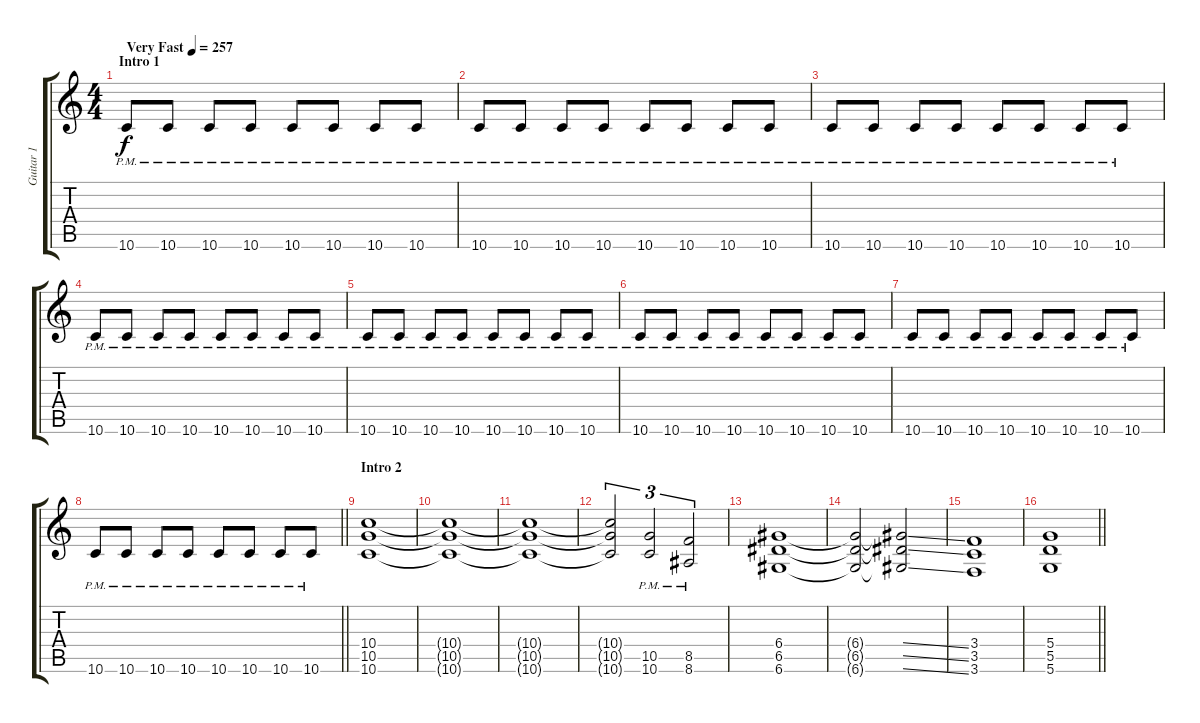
\track ("Guitar 1" "Guitar 1") {instrument distortionguitar}
\staff {score tabs}
\tuning (E4 B3 G3 D3 A2 D2) {hide}
\ts (4 4)
\section ("" "Intro 1")
\tempo (257 "Very Fast")
\clef g2
\ks c
10.6{pm}.8{dy f instrument distortionguitar} 10.6{pm}.8 10.6{pm}.8 10.6{pm}.8 10.6{pm}.8 10.6{pm}.8 10.6{pm}.8 10.6{pm}.8 |
10.6{pm}.8 10.6{pm}.8 10.6{pm}.8 10.6{pm}.8 10.6{pm}.8 10.6{pm}.8 10.6{pm}.8 10.6{pm}.8 |
10.6{pm}.8 10.6{pm}.8 10.6{pm}.8 10.6{pm}.8 10.6{pm}.8 10.6{pm}.8 10.6{pm}.8 10.6{pm}.8 |
10.6{pm}.8 10.6{pm}.8 10.6{pm}.8 10.6{pm}.8 10.6{pm}.8 10.6{pm}.8 10.6{pm}.8 10.6{pm}.8 |
10.6{pm}.8 10.6{pm}.8 10.6{pm}.8 10.6{pm}.8 10.6{pm}.8 10.6{pm}.8 10.6{pm}.8 10.6{pm}.8 |
10.6{pm}.8 10.6{pm}.8 10.6{pm}.8 10.6{pm}.8 10.6{pm}.8 10.6{pm}.8 10.6{pm}.8 10.6{pm}.8 |
10.6{pm}.8 10.6{pm}.8 10.6{pm}.8 10.6{pm}.8 10.6{pm}.8 10.6{pm}.8 10.6{pm}.8 10.6{pm}.8 |
\barLineRight lightlight
10.6{pm}.8 10.6{pm}.8 10.6{pm}.8 10.6{pm}.8 10.6{pm}.8 10.6{pm}.8 10.6{pm}.8 10.6{pm}.8 |
\section ("" "Intro 2")
(10.4 10.5 10.6).1 |
(10.4{t} 10.5{t} 10.6{t}).1 |
(10.4{t} 10.5{t} 10.6{t}).1 |
(10.4{t} 10.5{t} 10.6{t}).2{tu (3 2)} (10.5{pm} 10.6{pm}).2{tu (3 2)} (8.5{pm} 8.6{pm}).2{tu (3 2)} |
(6.4 6.5 6.6).1 |
(6.4{t} 6.5{t} 6.6{t}).2 (6.4{ss t} 6.5{ss t} 6.6{ss t}).2 |
(3.4 3.5 3.6).1 |
\barLineRight lightlight
(5.4 5.5 5.6).1
